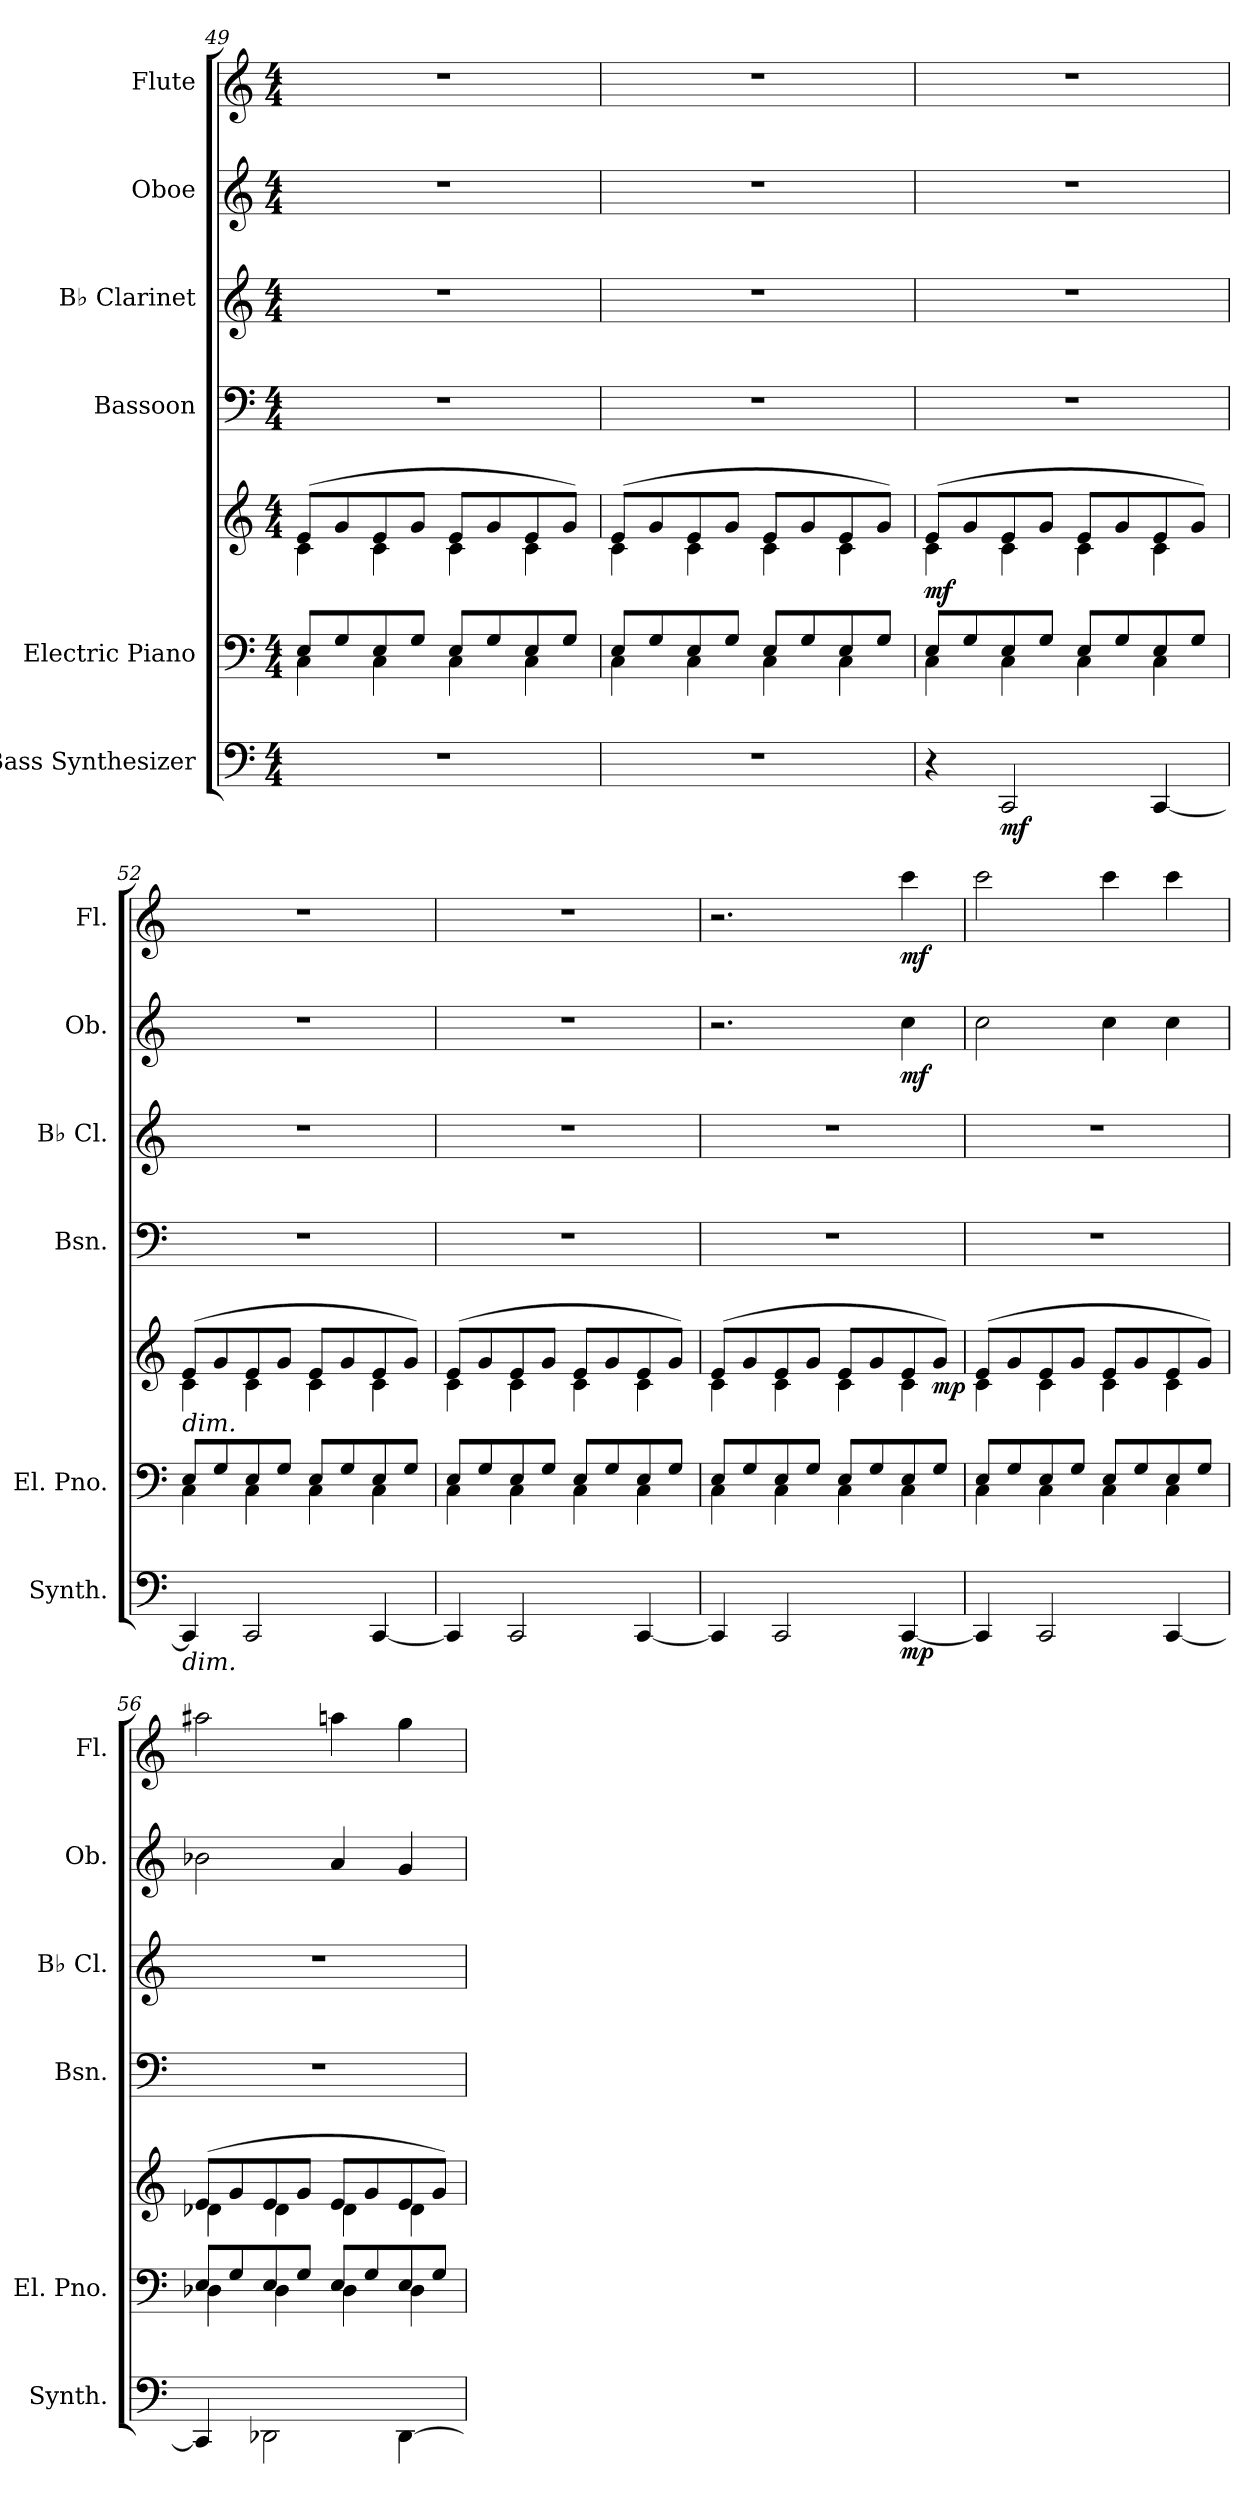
**kern	**dynam	**kern	**kern	**dynam	**kern	**kern	**kern	**dynam	**kern	**dynam
*part6	*part6	*part5	*part5	*part5	*part4	*part3	*part2	*part2	*part1	*part1
*staff7	*staff7	*staff6	*staff5	*staff5/6	*staff4	*staff3	*staff2	*staff2	*staff1	*staff1
*I"Bass Synthesizer	*	*I"Electric Piano	*	*	*I"Bassoon	*I"B♭ Clarinet	*I"Oboe	*	*I"Flute	*
*I'Synth.	*	*I'El. Pno.	*	*	*I'Bsn.	*I'B♭ Cl.	*I'Ob.	*	*I'Fl.	*
*clefF4	*	*clefF4	*clefG2	*	*clefF4	*clefG2	*clefG2	*	*clefG2	*
*	*	*	*	*	*	*ITrd1c2	*	*	*	*
*k[]	*	*k[]	*k[]	*	*k[]	*k[b-e-]	*k[]	*	*k[]	*
*M4/4	*	*M4/4	*M4/4	*	*M4/4	*M4/4	*M4/4	*	*M4/4	*
=49	=49	=49	=49	=49	=49	=49	=49	=49	=49	=49
*	*	*^	*^	*	*	*	*	*	*	*
1r	.	8E/L	4C\	(>8e/L	4c\	.	1r	1r	1r	.	1r	.
.	.	8G/	.	8g/	.	.	.	.	.	.	.	.
.	.	8E/	4C\	8e/	4c\	.	.	.	.	.	.	.
.	.	8G/J	.	8g/J	.	.	.	.	.	.	.	.
.	.	8E/L	4C\	8e/L	4c\	.	.	.	.	.	.	.
.	.	8G/	.	8g/	.	.	.	.	.	.	.	.
.	.	8E/	4C\	8e/	4c\	.	.	.	.	.	.	.
.	.	8G/J	.	8g/J)	.	.	.	.	.	.	.	.
=50	=50	=50	=50	=50	=50	=50	=50	=50	=50	=50	=50	=50
1r	.	8E/L	4C\	(>8e/L	4c\	.	1r	1r	1r	.	1r	.
.	.	8G/	.	8g/	.	.	.	.	.	.	.	.
.	.	8E/	4C\	8e/	4c\	.	.	.	.	.	.	.
.	.	8G/J	.	8g/J	.	.	.	.	.	.	.	.
.	.	8E/L	4C\	8e/L	4c\	.	.	.	.	.	.	.
.	.	8G/	.	8g/	.	.	.	.	.	.	.	.
.	.	8E/	4C\	8e/	4c\	.	.	.	.	.	.	.
.	.	8G/J	.	8g/J)	.	.	.	.	.	.	.	.
=51	=51	=51	=51	=51	=51	=51	=51	=51	=51	=51	=51	=51
!	!	!	!	!	!	!LO:DY:b	!	!	!	!	!	!
4r	.	8E/L	4C\	(>8e/L	4c\	mf	1r	1r	1r	.	1r	.
.	.	8G/	.	8g/	.	.	.	.	.	.	.	.
!	!LO:DY:b	!	!	!	!	!	!	!	!	!	!	!
2CC/	mf	8E/	4C\	8e/	4c\	.	.	.	.	.	.	.
.	.	8G/J	.	8g/J	.	.	.	.	.	.	.	.
.	.	8E/L	4C\	8e/L	4c\	.	.	.	.	.	.	.
.	.	8G/	.	8g/	.	.	.	.	.	.	.	.
[4CC/	.	8E/	4C\	8e/	4c\	.	.	.	.	.	.	.
.	.	8G/J	.	8g/J)	.	.	.	.	.	.	.	.
=52	=52	=52	=52	=52	=52	=52	=52	=52	=52	=52	=52	=52
!	!	!	!	!LO:TX:b:i:t=dim.	!	!	!	!	!	!	!	!
!LO:TX:b:i:t=dim.	!	!	!	!	!	!	!	!	!	!	!	!
4CC/]	.	8E/L	4C\	(>8e/L	4c\	.	1r	1r	1r	.	1r	.
.	.	8G/	.	8g/	.	.	.	.	.	.	.	.
2CC/	.	8E/	4C\	8e/	4c\	.	.	.	.	.	.	.
.	.	8G/J	.	8g/J	.	.	.	.	.	.	.	.
.	.	8E/L	4C\	8e/L	4c\	.	.	.	.	.	.	.
.	.	8G/	.	8g/	.	.	.	.	.	.	.	.
[4CC/	.	8E/	4C\	8e/	4c\	.	.	.	.	.	.	.
.	.	8G/J	.	8g/J)	.	.	.	.	.	.	.	.
!!LO:PB:g=z
=53	=53	=53	=53	=53	=53	=53	=53	=53	=53	=53	=53	=53
4CC/]	.	8E/L	4C\	(>8e/L	4c\	.	1r	1r	1r	.	1r	.
.	.	8G/	.	8g/	.	.	.	.	.	.	.	.
2CC/	.	8E/	4C\	8e/	4c\	.	.	.	.	.	.	.
.	.	8G/J	.	8g/J	.	.	.	.	.	.	.	.
.	.	8E/L	4C\	8e/L	4c\	.	.	.	.	.	.	.
.	.	8G/	.	8g/	.	.	.	.	.	.	.	.
[4CC/	.	8E/	4C\	8e/	4c\	.	.	.	.	.	.	.
.	.	8G/J	.	8g/J)	.	.	.	.	.	.	.	.
=54	=54	=54	=54	=54	=54	=54	=54	=54	=54	=54	=54	=54
4CC/]	.	8E/L	4C\	(>8e/L	4c\	.	1r	1r	2.r	.	2.r	.
.	.	8G/	.	8g/	.	.	.	.	.	.	.	.
2CC/	.	8E/	4C\	8e/	4c\	.	.	.	.	.	.	.
.	.	8G/J	.	8g/J	.	.	.	.	.	.	.	.
.	.	8E/L	4C\	8e/L	4c\	.	.	.	.	.	.	.
.	.	8G/	.	8g/	.	.	.	.	.	.	.	.
!	!LO:DY:b	!	!	!	!	!	!	!	!	!LO:DY:b	!	!LO:DY:b
[4CC/	mp	8E/	4C\	8e/	4c\	.	.	.	4cc\	mf	4ccc\	mf
!	!	!	!	!	!	!LO:DY:b	!	!	!	!	!	!
.	.	8G/J	.	8g/J)	.	mp	.	.	.	.	.	.
=55	=55	=55	=55	=55	=55	=55	=55	=55	=55	=55	=55	=55
4CC/]	.	8E/L	4C\	(>8e/L	4c\	.	1r	1r	2cc\	.	2ccc\	.
.	.	8G/	.	8g/	.	.	.	.	.	.	.	.
2CC/	.	8E/	4C\	8e/	4c\	.	.	.	.	.	.	.
.	.	8G/J	.	8g/J	.	.	.	.	.	.	.	.
.	.	8E/L	4C\	8e/L	4c\	.	.	.	4cc\	.	4ccc\	.
.	.	8G/	.	8g/	.	.	.	.	.	.	.	.
[4CC/	.	8E/	4C\	8e/	4c\	.	.	.	4cc\	.	4ccc\	.
.	.	8G/J	.	8g/J)	.	.	.	.	.	.	.	.
=56	=56	=56	=56	=56	=56	=56	=56	=56	=56	=56	=56	=56
4CC/]	.	8E/L	4D-X\	(>8e/L	4d-X\	.	1r	1r	2b-X\	.	2aa#X\	.
.	.	8G/	.	8g/	.	.	.	.	.	.	.	.
2DD-X\	.	8E/	4D-\	8e/	4d-\	.	.	.	.	.	.	.
.	.	8G/J	.	8g/J	.	.	.	.	.	.	.	.
.	.	8E/L	4D-\	8e/L	4d-\	.	.	.	4a/	.	4aan\	.
.	.	8G/	.	8g/	.	.	.	.	.	.	.	.
[4DD-\	.	8E/	4D-\	8e/	4d-\	.	.	.	4g/	.	4gg\	.
.	.	8G/J	.	8g/J)	.	.	.	.	.	.	.	.
*	*	*v	*v	*	*	*	*	*	*	*	*	*
*	*	*	*v	*v	*	*	*	*	*	*	*
=	=	=	=	=	=	=	=	=	=	=
*-	*-	*-	*-	*-	*-	*-	*-	*-	*-	*-
